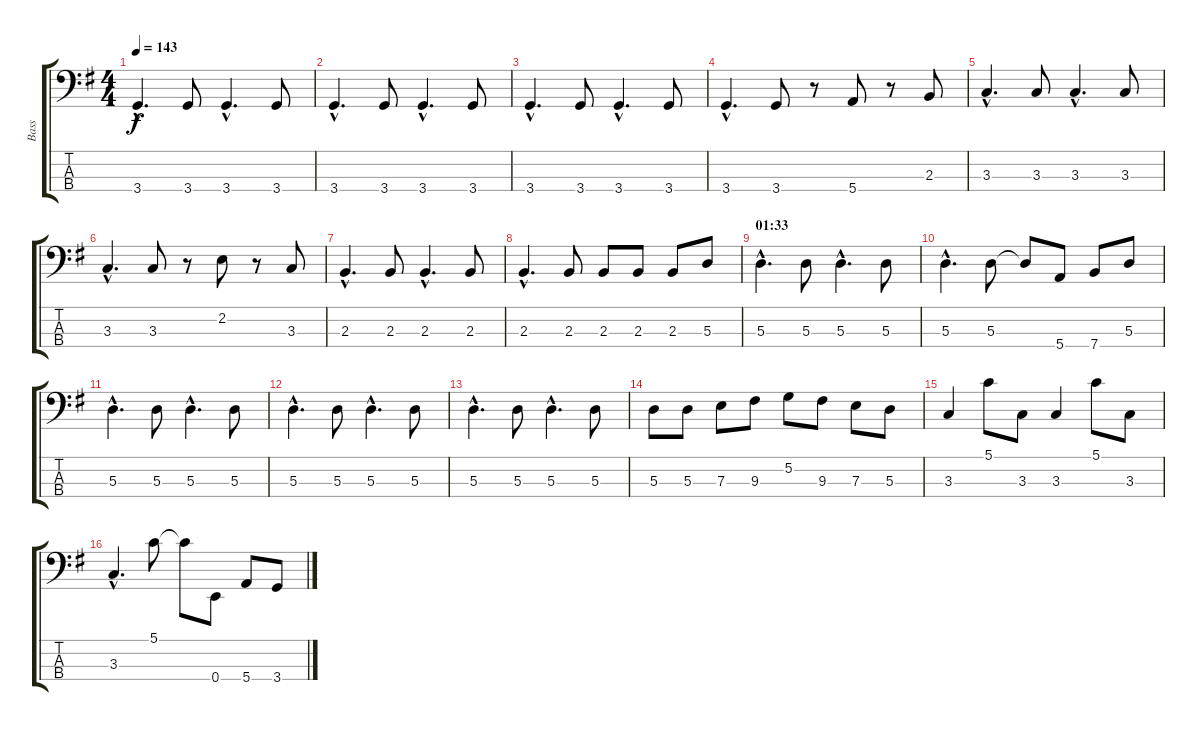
\track ("Bass" "Bass") {instrument electricbasspick}
\staff {score tabs}
\tuning (G2 D2 A1 E1) {hide}
\ts (4 4)
\tempo 143
\clef f4
\ks g
3.4{hac}.4{d dy f} 3.4.8 3.4{hac}.4{d} 3.4.8 |
3.4{hac}.4{d} 3.4.8 3.4{hac}.4{d} 3.4.8 |
3.4{hac}.4{d} 3.4.8 3.4{hac}.4{d} 3.4.8 |
3.4{hac}.4{d} 3.4.8 r.8 5.4.8 r.8 2.3.8 |
3.3{hac}.4{d} 3.3.8 3.3{hac}.4{d} 3.3.8 |
3.3{hac}.4{d} 3.3.8 r.8 2.2.8 r.8 3.3.8 |
2.3{hac}.4{d} 2.3.8 2.3{hac}.4{d} 2.3.8 |
2.3{hac}.4{d} 2.3.8 2.3.8 2.3.8 2.3.8 5.3.8 |
\section ("" "01:33")
5.3{hac}.4{d} 5.3.8 5.3{hac}.4{d} 5.3.8 |
5.3{hac}.4{d} 5.3.8 5.3{t}.8 5.4.8 7.4.8 5.3.8 |
5.3{hac}.4{d} 5.3.8 5.3{hac}.4{d} 5.3.8 |
5.3{hac}.4{d} 5.3.8 5.3{hac}.4{d} 5.3.8 |
5.3{hac}.4{d} 5.3.8 5.3{hac}.4{d} 5.3.8 |
5.3.8 5.3.8 7.3.8 9.3.8 5.2.8 9.3.8 7.3.8 5.3.8 |
3.3.4 5.1.8 3.3.8 3.3.4 5.1.8 3.3.8 |
3.3{hac}.4{d} 5.1.8 5.1{t}.8 0.4.8 5.4.8 3.4.8
